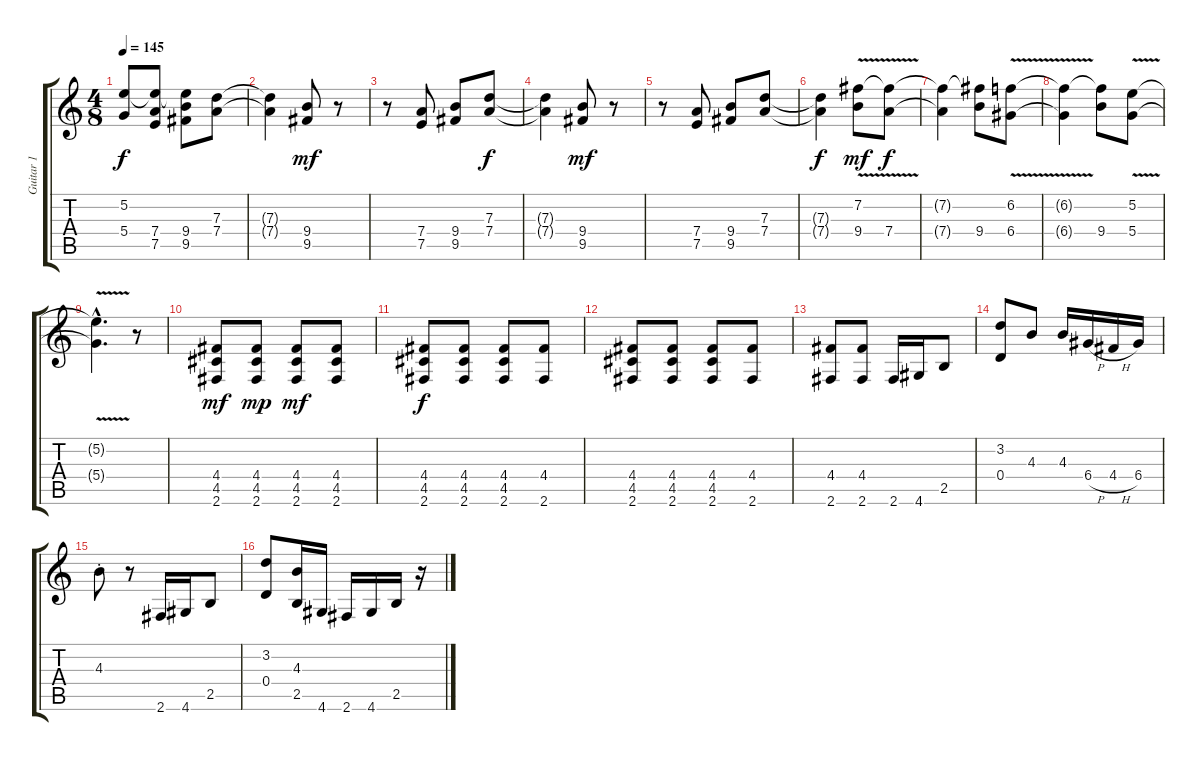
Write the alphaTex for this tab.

\track ("Guitar 1" "Guitar 1") {instrument distortionguitar}
\staff {score tabs}
\tuning (E4 B3 G3 D3 A2 E2) {hide}
\ts (4 8)
\tempo 145
\clef g2
\ks c
(5.2{t} 5.4{t}).8{dy f} (5.2{t} 7.4 7.5).8 (5.2{t} 9.4 9.5).8 (7.3 7.4).8 |
(7.3{t} 7.4{t}).4 (9.4 9.5).8{dy mf} r.8 |
r.8 (7.4 7.5).8 (9.4 9.5).8 (7.3 7.4).8{dy f} |
(7.3{t} 7.4{t}).4 (9.4 9.5).8{dy mf} r.8 |
r.8 (7.4 7.5).8 (9.4 9.5).8 (7.3 7.4).8 |
(7.3{t} 7.4{t}).4{dy f} (7.2{v} 9.4).8{dy mf} (7.2{t} 7.4).8{dy f} |
(7.2{t} 7.4{t}).4 (7.2{t} 9.4).8 (6.2{v} 6.4).8 |
(6.2{t} 6.4{t}).4 (6.2{t} 9.4).8 (5.2{v} 5.4).8 |
(5.2{hac t} 5.4{hac t}).4{d} r.8 |
(4.4 4.5 2.6).8{dy mf} (4.4 4.5 2.6).8{dy mp} (4.4 4.5 2.6).8{dy mf} (4.4 4.5 2.6).8 |
(4.4 4.5 2.6).8{dy f} (4.4 4.5 2.6).8 (4.4 4.5 2.6).8 (4.4 2.6).8 |
(4.4 4.5 2.6).8 (4.4 4.5 2.6).8 (4.4 4.5 2.6).8 (4.4 2.6).8 |
(4.4 2.6).8 (4.4 2.6).8 2.6.16 4.6.16 2.5.8 |
(3.2 0.4).8 4.3.8 4.3.16 6.4{h}.16 4.4{h}.16 6.4.16 |
4.3{st}.8 r.8 2.6.16 4.6.16 2.5.8 |
(3.2 0.4).8 (4.3 2.5).16 4.6.16 2.6.16 4.6.16 2.5.16 r.16
